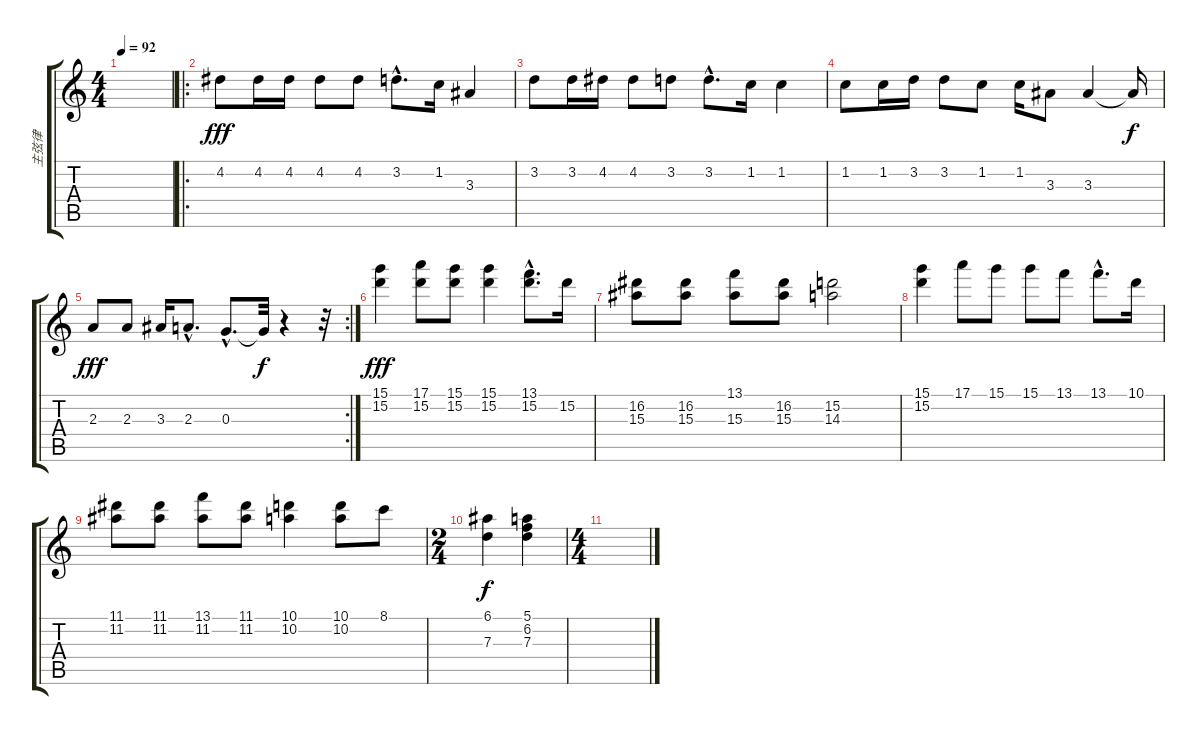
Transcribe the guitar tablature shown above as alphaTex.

\track ("主弦律" "主弦律") {instrument overdrivenguitar}
\staff {score tabs}
\tuning (E4 B3 G3 D3 A2 E2) {hide}
\ts (4 4)
\tempo 92
\clef g2
\ks c
|
\ro
4.2.8{dy fff} 4.2.16 4.2.16 4.2.8 4.2.8 3.2{hac}.8{d} 1.2.16 3.3.4 |
3.2.8 3.2.16 4.2.16 4.2.8 3.2.8 3.2{hac}.8{d} 1.2.16 1.2.4 |
1.2.8 1.2.16 3.2.16 3.2.8 1.2.8 1.2.16 3.3.8 3.3.4 3.3{t}.16{dy f} |
\rc 2
2.3.8{dy fff} 2.3.8 3.3.16 2.3{hac}.8{d} 0.3{hac}.8{d} 0.3{t}.32{dy f} r.4 r.32 |
(15.1 15.2).4{dy fff} (17.1 15.2).8 (15.1 15.2).8 (15.1 15.2).4 (13.1{hac} 15.2{hac}).8{d} 15.2.16 |
(16.2 15.3).8 (16.2 15.3).8 (13.1 15.3).8 (16.2 15.3).8 (15.2 14.3).2 |
(15.1 15.2).4 17.1.8 15.1.8 15.1.8 13.1.8 13.1{hac}.8{d} 10.1.16 |
(11.1 11.2).8 (11.1 11.2).8 (13.1 11.2).8 (11.1 11.2).8 (10.1 10.2).4 (10.1 10.2).8 8.1.8 |
\ts (2 4)
(6.1 7.3).4{dy f} (5.1 6.2 7.3).4 |
\ts (4 4)
